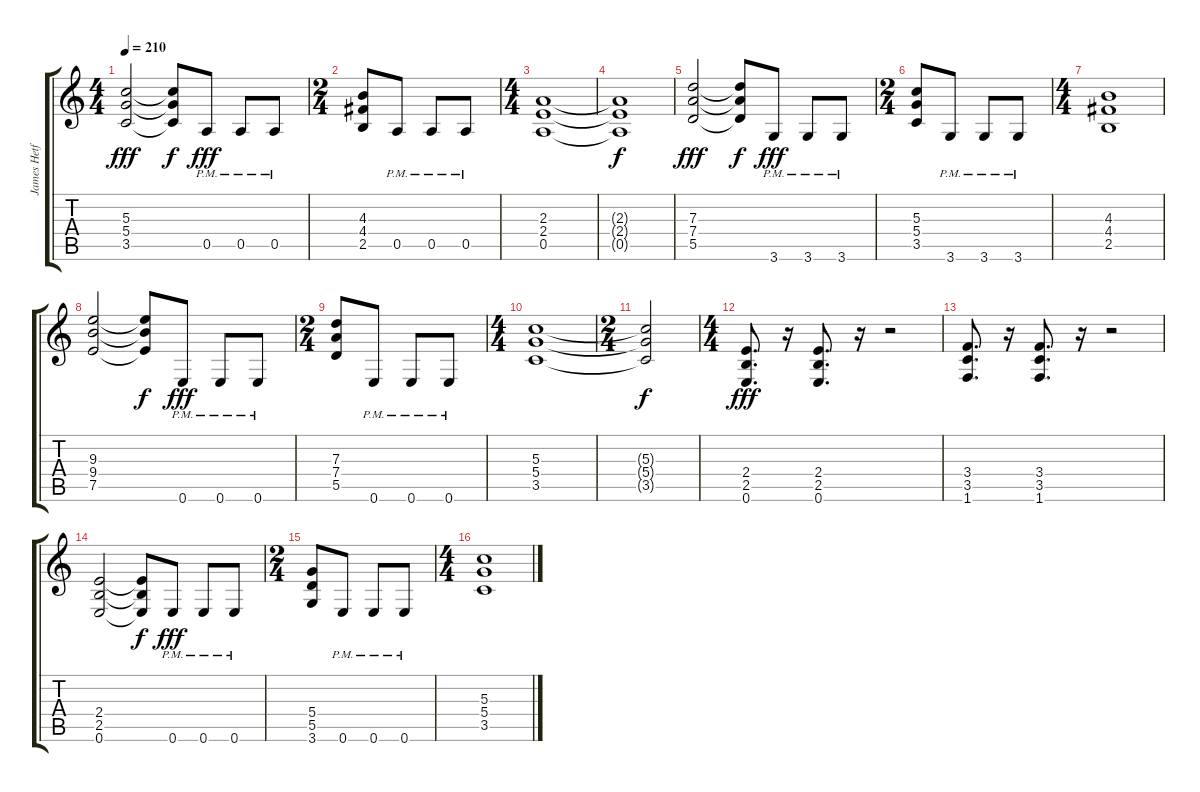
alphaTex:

\track ("James Hetfield" "James Hetf") {instrument distortionguitar}
\staff {score tabs}
\tuning (E4 B3 G3 D3 A2 E2) {hide}
\ts (4 4)
\tempo 210
\clef g2
\ks c
(5.3 5.4 3.5).2{dy fff} (5.3{t} 5.4{t} 3.5{t}).8{dy f} 0.5{pm}.8{dy fff} 0.5{pm}.8 0.5{pm}.8 |
\ts (2 4)
(4.3 4.4 2.5).8 0.5{pm}.8 0.5{pm}.8 0.5{pm}.8 |
\ts (4 4)
(2.3 2.4 0.5).1 |
(2.3{t} 2.4{t} 0.5{t}).1{dy f} |
(7.3 7.4 5.5).2{dy fff} (7.3{t} 7.4{t} 5.5{t}).8{dy f} 3.6{pm}.8{dy fff} 3.6{pm}.8 3.6{pm}.8 |
\ts (2 4)
(5.3 5.4 3.5).8 3.6{pm}.8 3.6{pm}.8 3.6{pm}.8 |
\ts (4 4)
(4.3 4.4 2.5).1 |
(9.3 9.4 7.5).2 (9.3{t} 9.4{t} 7.5{t}).8{dy f} 0.6{pm}.8{dy fff} 0.6{pm}.8 0.6{pm}.8 |
\ts (2 4)
(7.3 7.4 5.5).8 0.6{pm}.8 0.6{pm}.8 0.6{pm}.8 |
\ts (4 4)
(5.3 5.4 3.5).1 |
\ts (2 4)
(5.3{t} 5.4{t} 3.5{t}).2{dy f} |
\ts (4 4)
(2.4 2.5 0.6).8{d dy fff} r.16 (2.4 2.5 0.6).8{d} r.16 r.2 |
(3.4 3.5 1.6).8{d} r.16 (3.4 3.5 1.6).8{d} r.16 r.2 |
(2.4 2.5 0.6).2 (2.4{t} 2.5{t} 0.6{t}).8{dy f} 0.6{pm}.8{dy fff} 0.6{pm}.8 0.6{pm}.8 |
\ts (2 4)
(5.4 5.5 3.6).8 0.6{pm}.8 0.6{pm}.8 0.6{pm}.8 |
\ts (4 4)
(5.3 5.4 3.5).1
